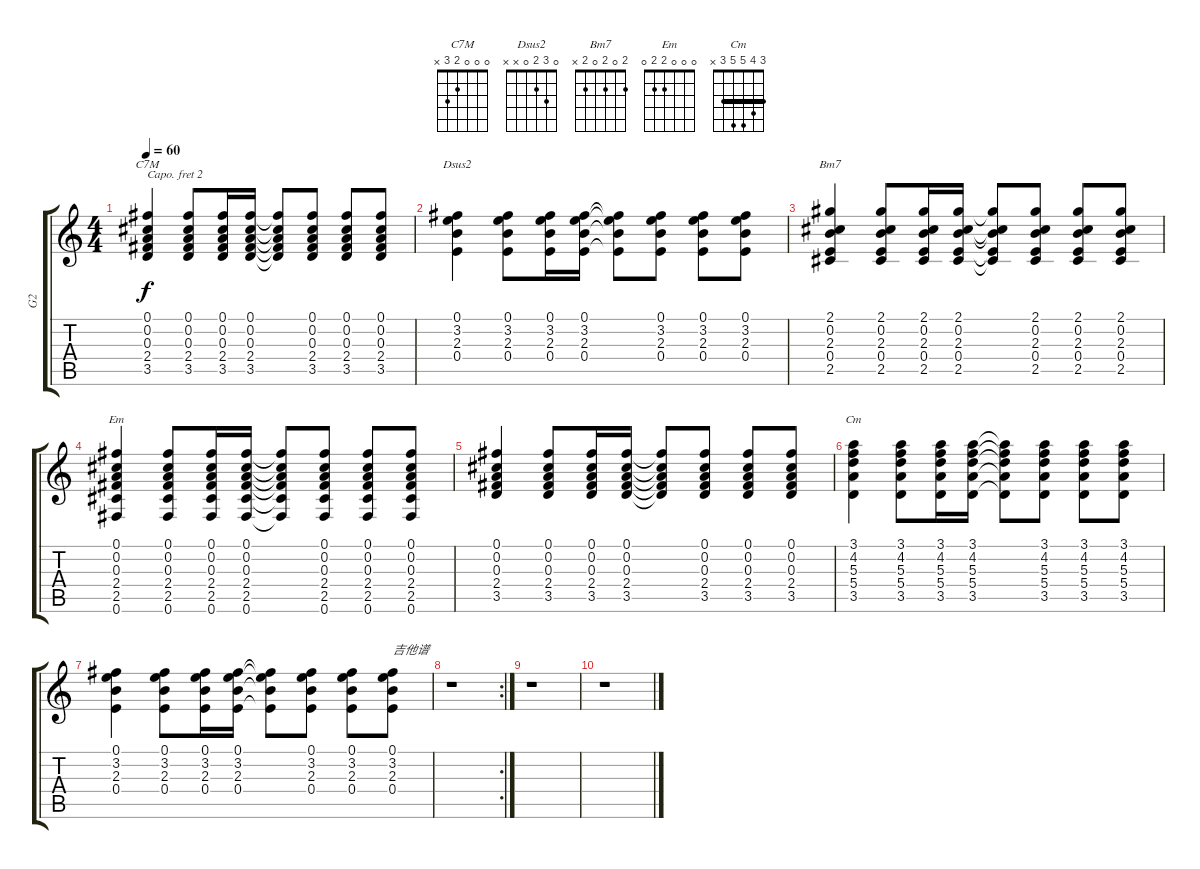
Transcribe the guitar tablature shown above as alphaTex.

\track ("G2" "G2") {instrument acousticguitarsteel}
\staff {score tabs}
\capo 2
\tuning (E4 B3 G3 D3 A2 E2) {hide}
\chord ("C7M" 0 0 0 2 3 x)
\chord ("Dsus2" 0 3 2 0 x x)
\chord ("Bm7" 2 0 2 0 2 x)
\chord ("Em" 0 0 0 2 2 0)
\chord ("Cm" 3 4 5 5 3 x) {barre 3}
\ts (4 4)
\tempo 60
\clef g2
\ks c
(0.1 0.2 0.3 2.4 3.5).4{ch "C7M" dy f} (0.1 0.2 0.3 2.4 3.5).8 (0.1 0.2 0.3 2.4 3.5).16 (0.1 0.2 0.3 2.4 3.5).16 (0.1{t} 0.2{t} 0.3{t} 2.4{t} 3.5{t}).8 (0.1 0.2 0.3 2.4 3.5).8 (0.1 0.2 0.3 2.4 3.5).8 (0.1 0.2 0.3 2.4 3.5).8 |
(0.1 3.2 2.3 0.4).4{ch "Dsus2"} (0.1 3.2 2.3 0.4).8 (0.1 3.2 2.3 0.4).16 (0.1 3.2 2.3 0.4).16 (0.1{t} 3.2{t} 2.3{t} 0.4{t}).8 (0.1 3.2 2.3 0.4).8 (0.1 3.2 2.3 0.4).8 (0.1 3.2 2.3 0.4).8 |
(2.1 0.2 2.3 0.4 2.5).4{ch "Bm7"} (2.1 0.2 2.3 0.4 2.5).8 (2.1 0.2 2.3 0.4 2.5).16 (2.1 0.2 2.3 0.4 2.5).16 (2.1{t} 0.2{t} 2.3{t} 0.4{t} 2.5{t}).8 (2.1 0.2 2.3 0.4 2.5).8 (2.1 0.2 2.3 0.4 2.5).8 (2.1 0.2 2.3 0.4 2.5).8 |
(0.1 0.2 0.3 2.4 2.5 0.6).4{ch "Em"} (0.1 0.2 0.3 2.4 2.5 0.6).8 (0.1 0.2 0.3 2.4 2.5 0.6).16 (0.1 0.2 0.3 2.4 2.5 0.6).16 (0.1{t} 0.2{t} 0.3{t} 2.4{t} 2.5{t} 0.6{t}).8 (0.1 0.2 0.3 2.4 2.5 0.6).8 (0.1 0.2 0.3 2.4 2.5 0.6).8 (0.1 0.2 0.3 2.4 2.5 0.6).8 |
(0.1 0.2 0.3 2.4 3.5).4 (0.1 0.2 0.3 2.4 3.5).8 (0.1 0.2 0.3 2.4 3.5).16 (0.1 0.2 0.3 2.4 3.5).16 (0.1{t} 0.2{t} 0.3{t} 2.4{t} 3.5{t}).8 (0.1 0.2 0.3 2.4 3.5).8 (0.1 0.2 0.3 2.4 3.5).8 (0.1 0.2 0.3 2.4 3.5).8 |
(3.1 4.2 5.3 5.4 3.5).4{ch "Cm"} (3.1 4.2 5.3 5.4 3.5).8 (3.1 4.2 5.3 5.4 3.5).16 (3.1 4.2 5.3 5.4 3.5).16 (3.1{t} 4.2{t} 5.3{t} 5.4{t} 3.5{t}).8 (3.1 4.2 5.3 5.4 3.5).8 (3.1 4.2 5.3 5.4 3.5).8 (3.1 4.2 5.3 5.4 3.5).8 |
(0.1 3.2 2.3 0.4).4 (0.1 3.2 2.3 0.4).8 (0.1 3.2 2.3 0.4).16 (0.1 3.2 2.3 0.4).16 (0.1{t} 3.2{t} 2.3{t} 0.4{t}).8 (0.1 3.2 2.3 0.4).8 (0.1 3.2 2.3 0.4).8 (0.1 3.2 2.3 0.4).8{txt "吉他谱"} |
\rc 2
r.1 |
r.1 |
r.1
